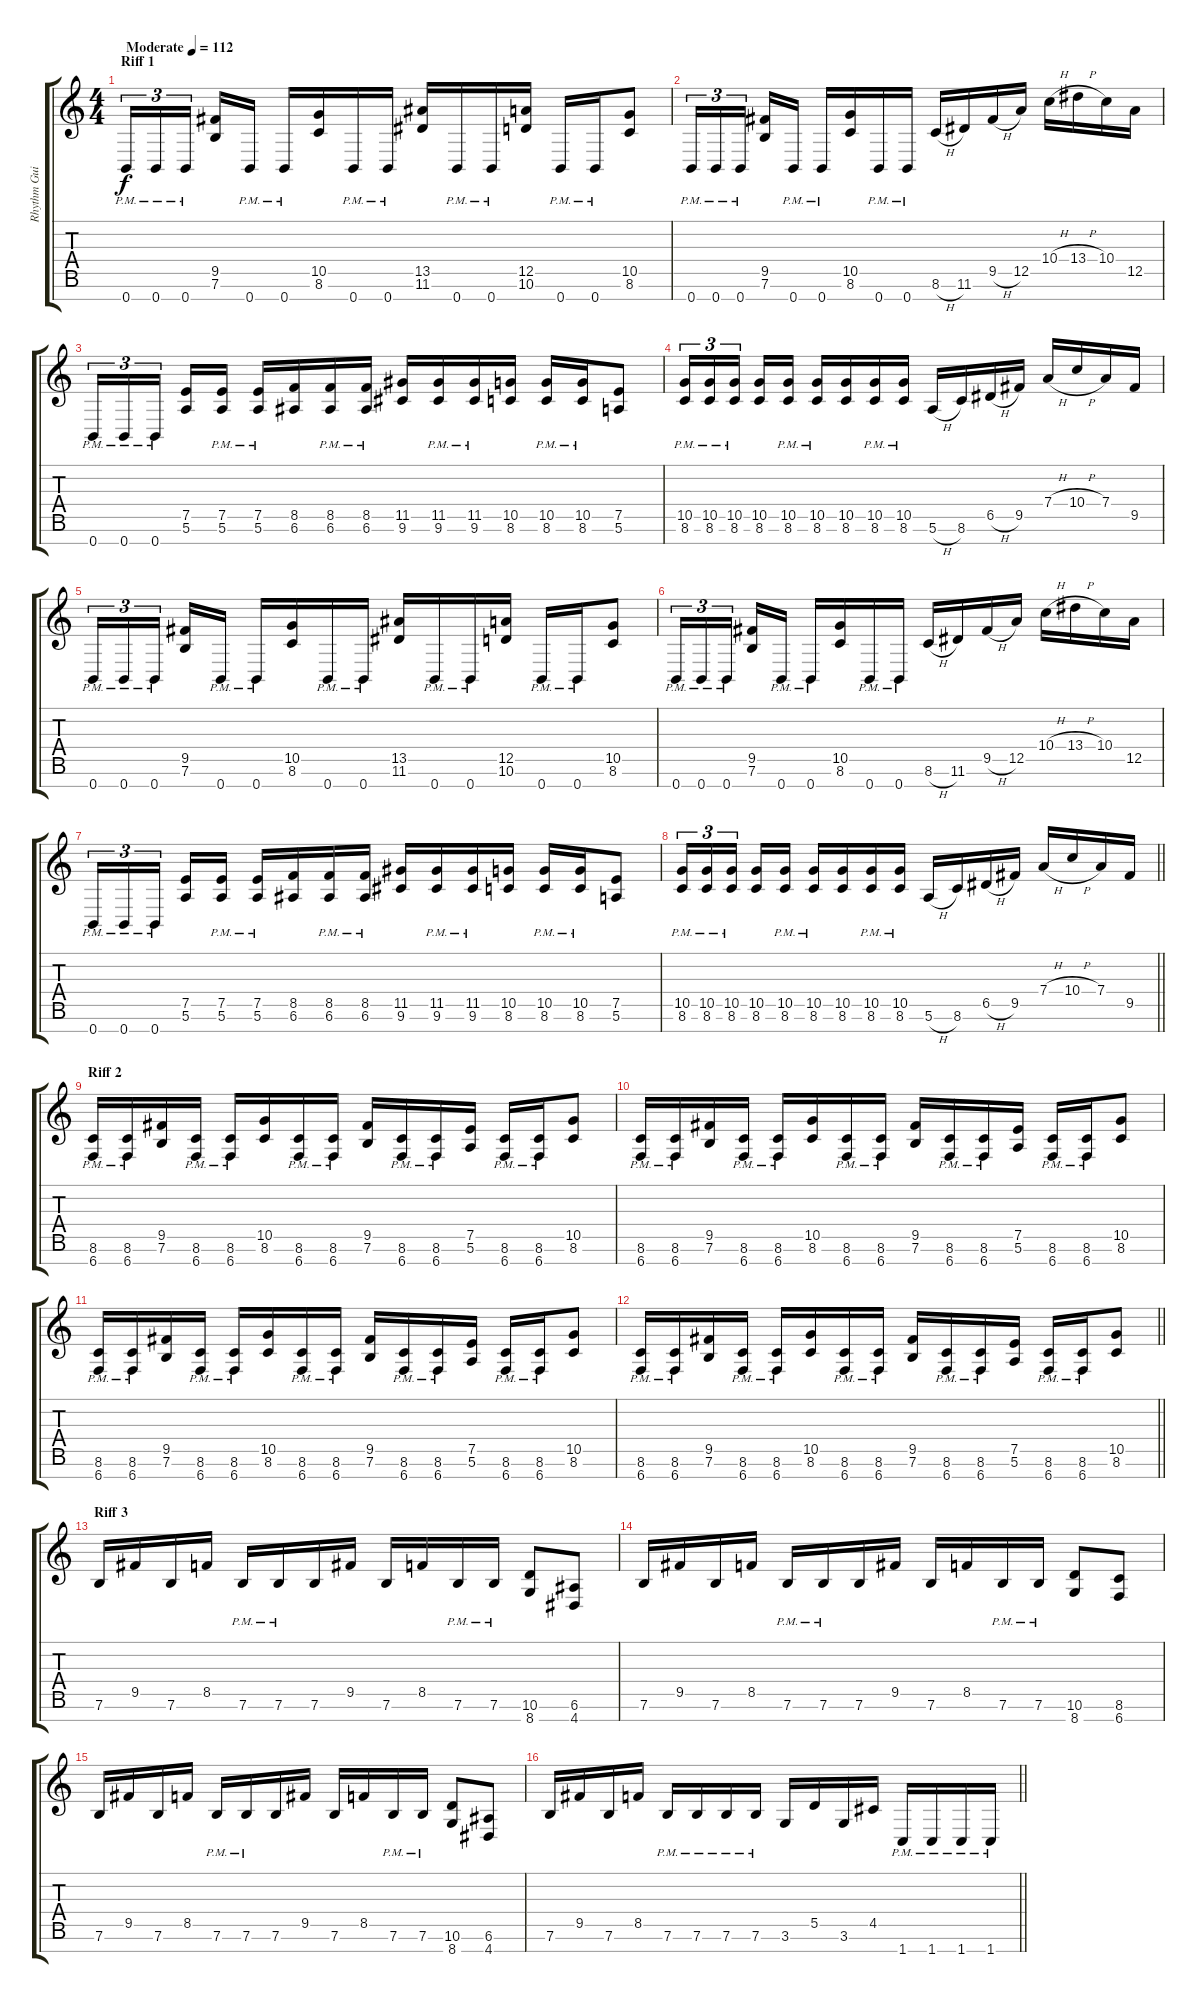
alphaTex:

\track ("Rhythm Guitar 1" "Rhythm Gui") {instrument distortionguitar}
\staff {score tabs}
\tuning (E4 B3 G3 D3 A2 E2 B1) {hide}
\ts (4 4)
\section ("" "Riff 1")
\tempo (112 "Moderate")
\clef g2
\ks c
0.7{pm}.16{tu (3 2) dy f instrument distortionguitar} 0.7{pm}.16{tu (3 2)} 0.7{pm}.16{tu (3 2) beam splitsecondary} (9.5 7.6).16 0.7{pm}.16 0.7{pm}.16 (10.5 8.6).16 0.7{pm}.16 0.7{pm}.16 (13.5 11.6).16 0.7{pm}.16 0.7{pm}.16 (12.5 10.6).16 0.7{pm}.16 0.7{pm}.16 (10.5 8.6).8 |
0.7{pm}.16{tu (3 2)} 0.7{pm}.16{tu (3 2)} 0.7{pm}.16{tu (3 2) beam splitsecondary} (9.5 7.6).16 0.7{pm}.16 0.7{pm}.16 (10.5 8.6).16 0.7{pm}.16 0.7{pm}.16 8.6{h}.16 11.6.16 9.5{h}.16 12.5.16 10.4{h}.16 13.4{h}.16 10.4.16 12.5.16 |
0.7{pm}.16{tu (3 2)} 0.7{pm}.16{tu (3 2)} 0.7{pm}.16{tu (3 2) beam splitsecondary} (7.5 5.6).16 (7.5{pm} 5.6{pm}).16 (7.5{pm} 5.6{pm}).16 (8.5 6.6).16 (8.5{pm} 6.6{pm}).16 (8.5{pm} 6.6{pm}).16 (11.5 9.6).16 (11.5{pm} 9.6{pm}).16 (11.5{pm} 9.6{pm}).16 (10.5 8.6).16 (10.5{pm} 8.6{pm}).16 (10.5{pm} 8.6{pm}).16 (7.5 5.6).8 |
(10.5{pm} 8.6{pm}).16{tu (3 2)} (10.5{pm} 8.6{pm}).16{tu (3 2)} (10.5{pm} 8.6{pm}).16{tu (3 2) beam splitsecondary} (10.5 8.6).16 (10.5{pm} 8.6{pm}).16 (10.5{pm} 8.6{pm}).16 (10.5 8.6).16 (10.5{pm} 8.6{pm}).16 (10.5{pm} 8.6{pm}).16 5.6{h}.16 8.6.16 6.5{h}.16 9.5.16 7.4{h}.16 10.4{h}.16 7.4.16 9.5.16 |
0.7{pm}.16{tu (3 2)} 0.7{pm}.16{tu (3 2)} 0.7{pm}.16{tu (3 2) beam splitsecondary} (9.5 7.6).16 0.7{pm}.16 0.7{pm}.16 (10.5 8.6).16 0.7{pm}.16 0.7{pm}.16 (13.5 11.6).16 0.7{pm}.16 0.7{pm}.16 (12.5 10.6).16 0.7{pm}.16 0.7{pm}.16 (10.5 8.6).8 |
0.7{pm}.16{tu (3 2)} 0.7{pm}.16{tu (3 2)} 0.7{pm}.16{tu (3 2) beam splitsecondary} (9.5 7.6).16 0.7{pm}.16 0.7{pm}.16 (10.5 8.6).16 0.7{pm}.16 0.7{pm}.16 8.6{h}.16 11.6.16 9.5{h}.16 12.5.16 10.4{h}.16 13.4{h}.16 10.4.16 12.5.16 |
0.7{pm}.16{tu (3 2)} 0.7{pm}.16{tu (3 2)} 0.7{pm}.16{tu (3 2) beam splitsecondary} (7.5 5.6).16 (7.5{pm} 5.6{pm}).16 (7.5{pm} 5.6{pm}).16 (8.5 6.6).16 (8.5{pm} 6.6{pm}).16 (8.5{pm} 6.6{pm}).16 (11.5 9.6).16 (11.5{pm} 9.6{pm}).16 (11.5{pm} 9.6{pm}).16 (10.5 8.6).16 (10.5{pm} 8.6{pm}).16 (10.5{pm} 8.6{pm}).16 (7.5 5.6).8 |
\barLineRight lightlight
(10.5{pm} 8.6{pm}).16{tu (3 2)} (10.5{pm} 8.6{pm}).16{tu (3 2)} (10.5{pm} 8.6{pm}).16{tu (3 2) beam splitsecondary} (10.5 8.6).16 (10.5{pm} 8.6{pm}).16 (10.5{pm} 8.6{pm}).16 (10.5 8.6).16 (10.5{pm} 8.6{pm}).16 (10.5{pm} 8.6{pm}).16 5.6{h}.16 8.6.16 6.5{h}.16 9.5.16 7.4{h}.16 10.4{h}.16 7.4.16 9.5.16 |
\section ("" "Riff 2")
(8.6{pm} 6.7{pm}).16 (8.6{pm} 6.7{pm}).16 (9.5 7.6).16 (8.6{pm} 6.7{pm}).16 (8.6{pm} 6.7{pm}).16 (10.5 8.6).16 (8.6{pm} 6.7{pm}).16 (8.6{pm} 6.7{pm}).16 (9.5 7.6).16 (8.6{pm} 6.7{pm}).16 (8.6{pm} 6.7{pm}).16 (7.5 5.6).16 (8.6{pm} 6.7{pm}).16 (8.6{pm} 6.7{pm}).16 (10.5 8.6).8 |
(8.6{pm} 6.7{pm}).16 (8.6{pm} 6.7{pm}).16 (9.5 7.6).16 (8.6{pm} 6.7{pm}).16 (8.6{pm} 6.7{pm}).16 (10.5 8.6).16 (8.6{pm} 6.7{pm}).16 (8.6{pm} 6.7{pm}).16 (9.5 7.6).16 (8.6{pm} 6.7{pm}).16 (8.6{pm} 6.7{pm}).16 (7.5 5.6).16 (8.6{pm} 6.7{pm}).16 (8.6{pm} 6.7{pm}).16 (10.5 8.6).8 |
(8.6{pm} 6.7{pm}).16 (8.6{pm} 6.7{pm}).16 (9.5 7.6).16 (8.6{pm} 6.7{pm}).16 (8.6{pm} 6.7{pm}).16 (10.5 8.6).16 (8.6{pm} 6.7{pm}).16 (8.6{pm} 6.7{pm}).16 (9.5 7.6).16 (8.6{pm} 6.7{pm}).16 (8.6{pm} 6.7{pm}).16 (7.5 5.6).16 (8.6{pm} 6.7{pm}).16 (8.6{pm} 6.7{pm}).16 (10.5 8.6).8 |
\barLineRight lightlight
(8.6{pm} 6.7{pm}).16 (8.6{pm} 6.7{pm}).16 (9.5 7.6).16 (8.6{pm} 6.7{pm}).16 (8.6{pm} 6.7{pm}).16 (10.5 8.6).16 (8.6{pm} 6.7{pm}).16 (8.6{pm} 6.7{pm}).16 (9.5 7.6).16 (8.6{pm} 6.7{pm}).16 (8.6{pm} 6.7{pm}).16 (7.5 5.6).16 (8.6{pm} 6.7{pm}).16 (8.6{pm} 6.7{pm}).16 (10.5 8.6).8 |
\section ("" "Riff 3")
7.6.16 9.5.16 7.6.16 8.5.16 7.6{pm}.16 7.6{pm}.16 7.6.16 9.5.16 7.6.16 8.5.16 7.6{pm}.16 7.6{pm}.16 (10.6 8.7).8 (6.6 4.7).8 |
7.6.16 9.5.16 7.6.16 8.5.16 7.6{pm}.16 7.6{pm}.16 7.6.16 9.5.16 7.6.16 8.5.16 7.6{pm}.16 7.6{pm}.16 (10.6 8.7).8 (8.6 6.7).8 |
7.6.16 9.5.16 7.6.16 8.5.16 7.6{pm}.16 7.6{pm}.16 7.6.16 9.5.16 7.6.16 8.5.16 7.6{pm}.16 7.6{pm}.16 (10.6 8.7).8 (6.6 4.7).8 |
\barLineRight lightlight
7.6.16 9.5.16 7.6.16 8.5.16 7.6{pm}.16 7.6{pm}.16 7.6{pm}.16 7.6{pm}.16 3.6.16 5.5.16 3.6.16 4.5.16 1.7{pm}.16 1.7{pm}.16 1.7{pm}.16 1.7{pm}.16
